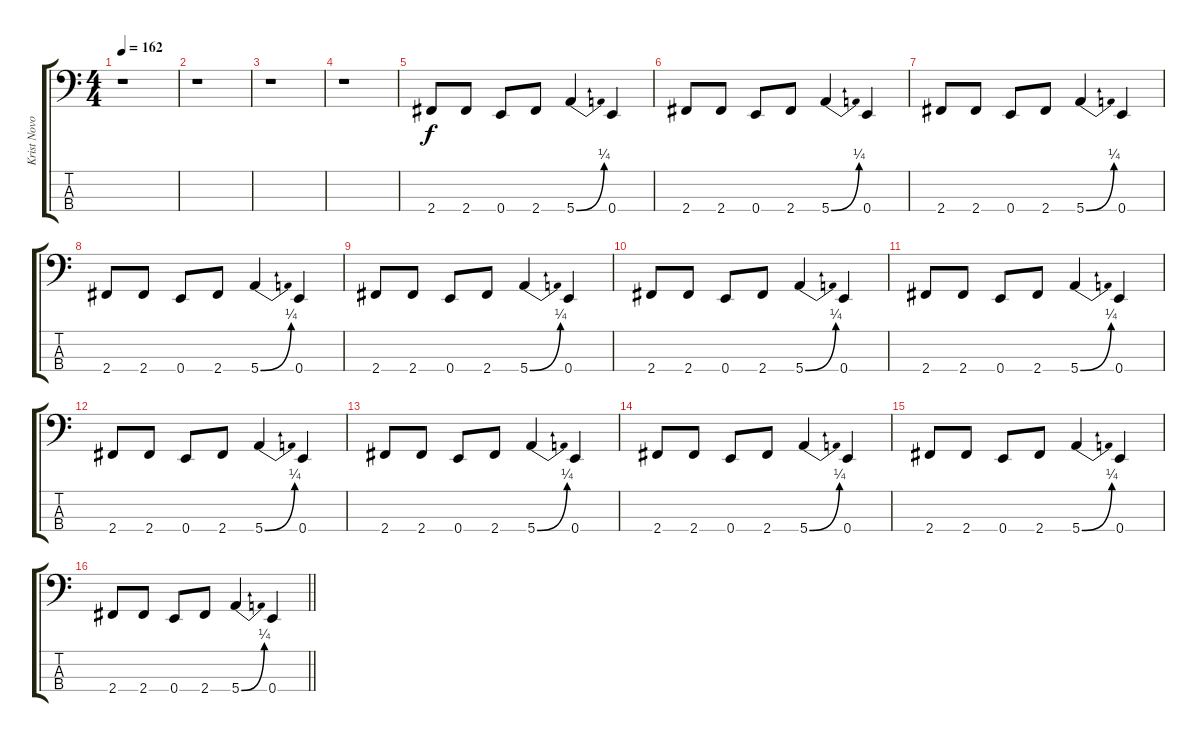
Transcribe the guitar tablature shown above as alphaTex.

\track ("Krist Novoselic" "Krist Novo") {instrument electricbassfinger}
\staff {score tabs}
\tuning (G2 D2 A1 E1) {hide}
\ts (4 4)
\tempo 162
\clef f4
\ks c
r.1{dy f instrument electricbassfinger} |
r.1 |
r.1 |
r.1 |
2.4.8 2.4.8 0.4.8 2.4.8 5.4{be (bend 0 0 60 1)}.4 0.4.4 |
2.4.8 2.4.8 0.4.8 2.4.8 5.4{be (bend 0 0 60 1)}.4 0.4.4 |
2.4.8 2.4.8 0.4.8 2.4.8 5.4{be (bend 0 0 60 1)}.4 0.4.4 |
2.4.8 2.4.8 0.4.8 2.4.8 5.4{be (bend 0 0 60 1)}.4 0.4.4 |
2.4.8 2.4.8 0.4.8 2.4.8 5.4{be (bend 0 0 60 1)}.4 0.4.4 |
2.4.8 2.4.8 0.4.8 2.4.8 5.4{be (bend 0 0 60 1)}.4 0.4.4 |
2.4.8 2.4.8 0.4.8 2.4.8 5.4{be (bend 0 0 60 1)}.4 0.4.4 |
2.4.8 2.4.8 0.4.8 2.4.8 5.4{be (bend 0 0 60 1)}.4 0.4.4 |
2.4.8 2.4.8 0.4.8 2.4.8 5.4{be (bend 0 0 60 1)}.4 0.4.4 |
2.4.8 2.4.8 0.4.8 2.4.8 5.4{be (bend 0 0 60 1)}.4 0.4.4 |
2.4.8 2.4.8 0.4.8 2.4.8 5.4{be (bend 0 0 60 1)}.4 0.4.4 |
\barLineRight lightlight
2.4.8 2.4.8 0.4.8 2.4.8 5.4{be (bend 0 0 60 1)}.4 0.4.4
